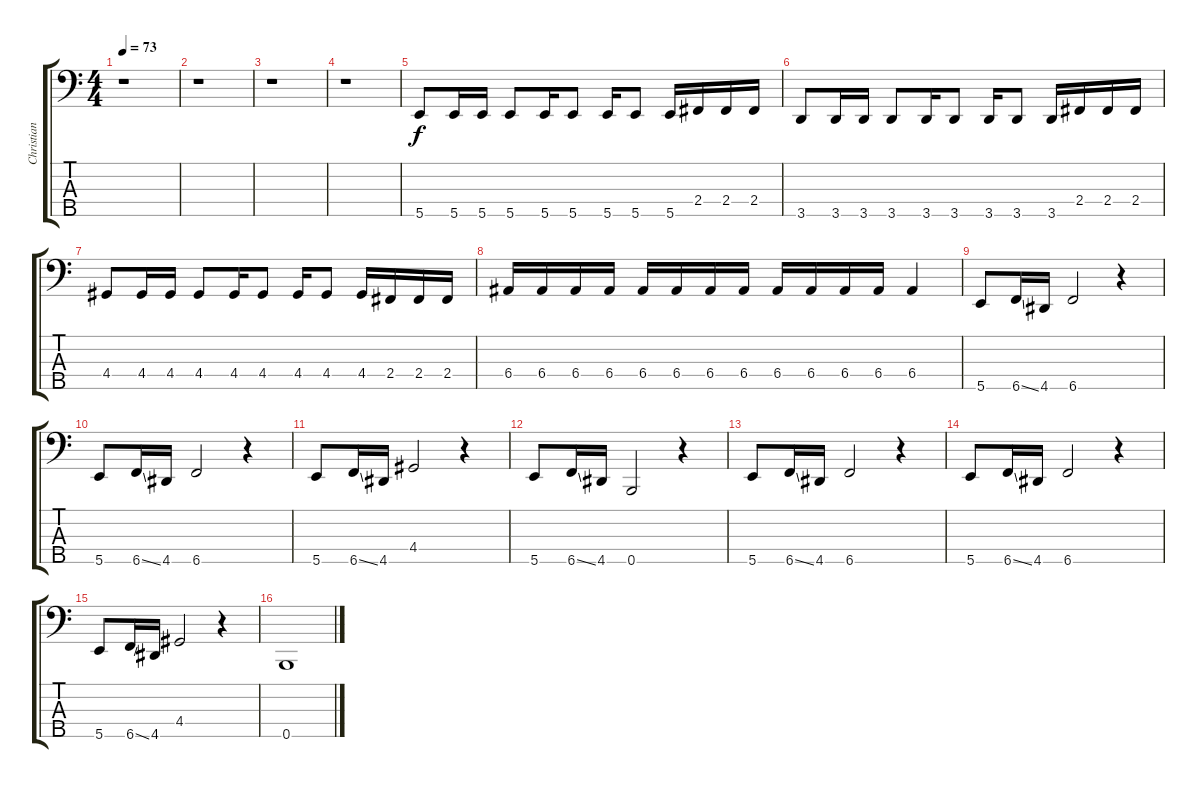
\track ("Christian Olde Wolbers" "Christian ") {instrument electricbassfinger}
\staff {score tabs}
\tuning (G2 D2 A1 E1 B0) {hide}
\ts (4 4)
\tempo 73
\clef f4
\ks c
r.1{dy f instrument electricbassfinger} |
r.1 |
r.1 |
r.1 |
5.5.8 5.5.16 5.5.16 5.5.8 5.5.16 5.5.8 5.5.16 5.5.8 5.5.16 2.4.16 2.4.16 2.4.16 |
3.5.8 3.5.16 3.5.16 3.5.8 3.5.16 3.5.8 3.5.16 3.5.8 3.5.16 2.4.16 2.4.16 2.4.16 |
4.4.8 4.4.16 4.4.16 4.4.8 4.4.16 4.4.8 4.4.16 4.4.8 4.4.16 2.4.16 2.4.16 2.4.16 |
6.4.16 6.4.16 6.4.16 6.4.16 6.4.16 6.4.16 6.4.16 6.4.16 6.4.16 6.4.16 6.4.16 6.4.16 6.4.4 |
5.5.8 6.5{ss}.16 4.5.16 6.5.2 r.4 |
5.5.8 6.5{ss}.16 4.5.16 6.5.2 r.4 |
5.5.8 6.5{ss}.16 4.5.16 4.4.2 r.4 |
5.5.8 6.5{ss}.16 4.5.16 0.5.2 r.4 |
5.5.8 6.5{ss}.16 4.5.16 6.5.2 r.4 |
5.5.8 6.5{ss}.16 4.5.16 6.5.2 r.4 |
5.5.8 6.5{ss}.16 4.5.16 4.4.2 r.4 |
0.5.1
